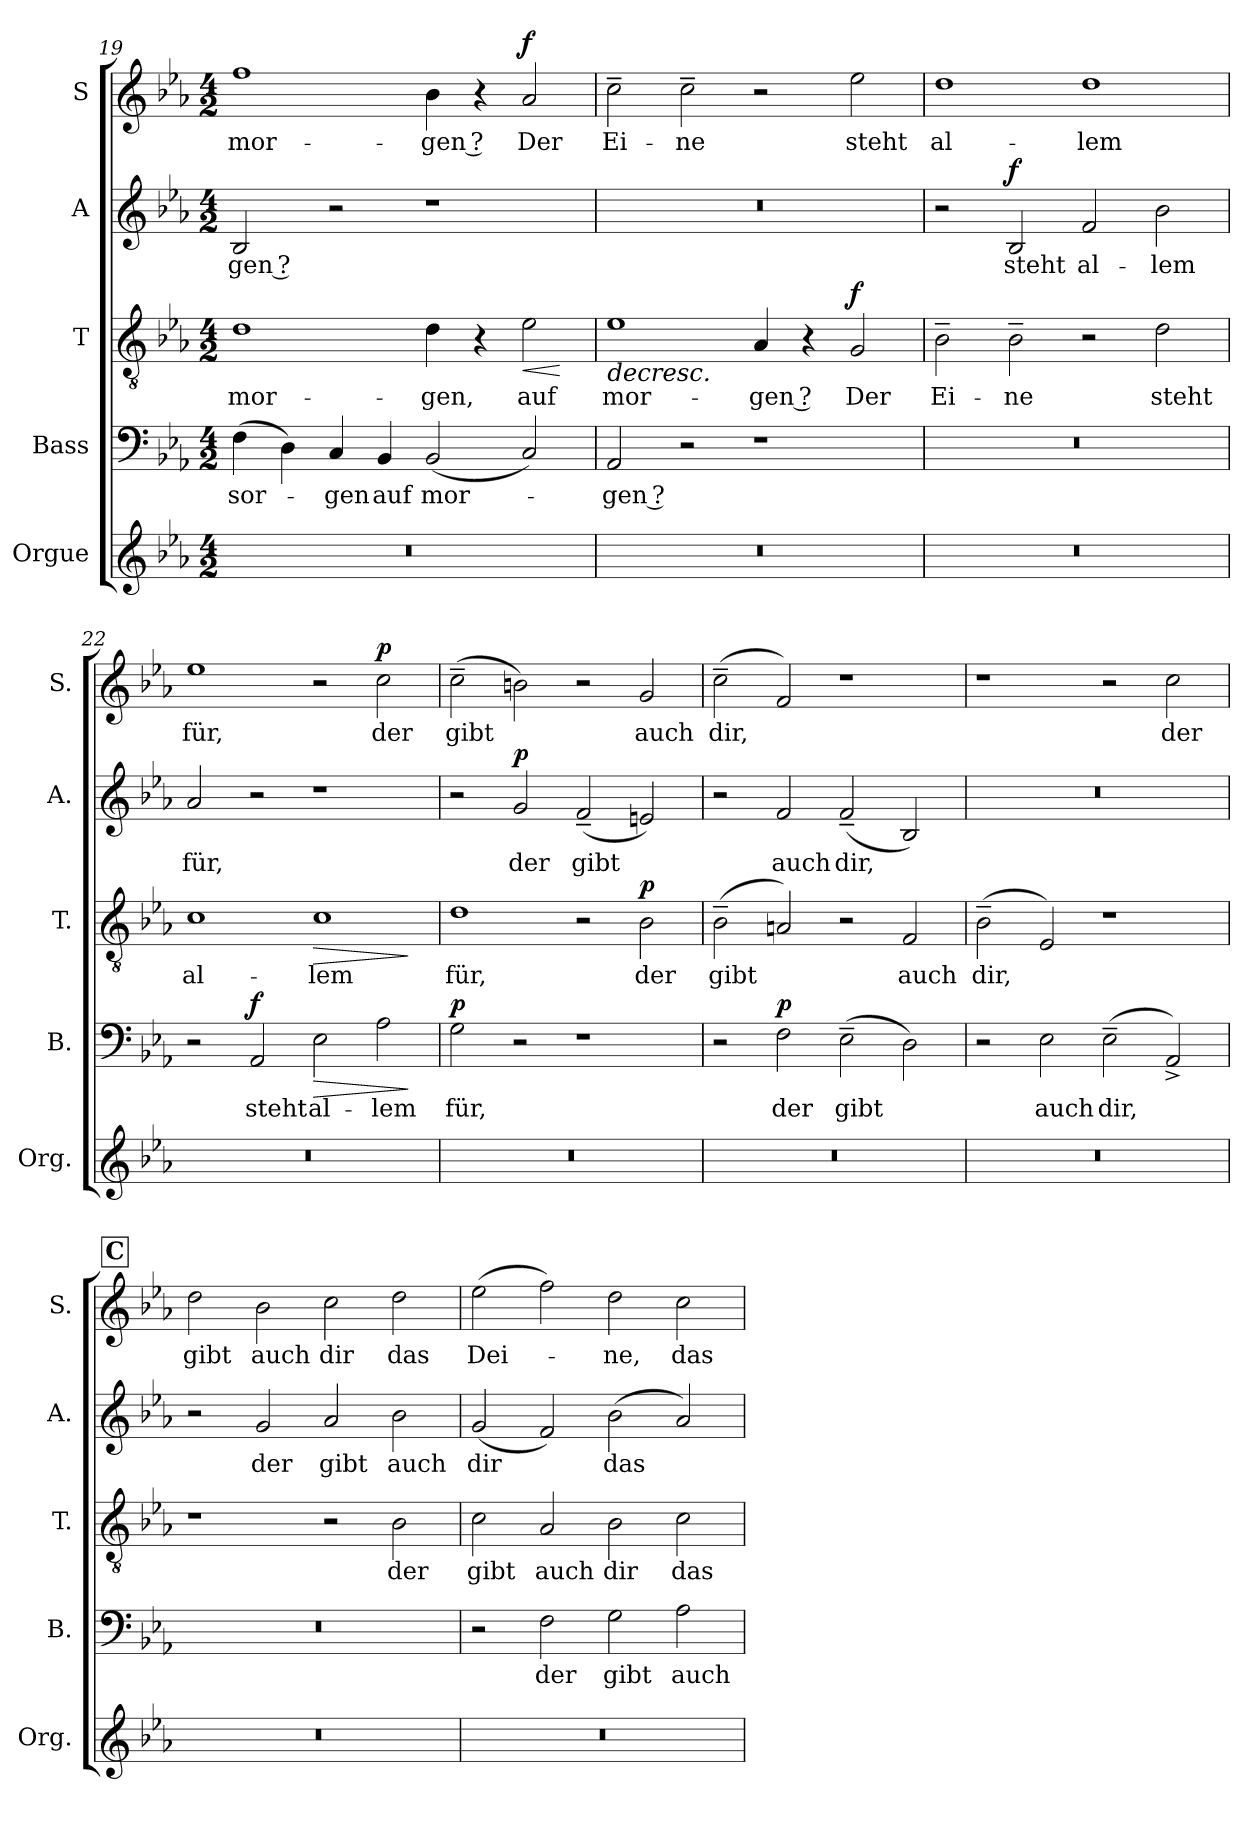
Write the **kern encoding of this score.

**kern	**kern	**text	**dynam	**kern	**text	**dynam	**kern	**text	**dynam	**kern	**text	**dynam
*part5	*part4	*part4	*part4	*part3	*part3	*part3	*part2	*part2	*part2	*part1	*part1	*part1
*staff5	*staff4	*staff4	*staff4	*staff3	*staff3	*staff3	*staff2	*staff2	*staff2	*staff1	*staff1	*staff1
*I"Orgue	*I"Bass	*	*	*I"T	*	*	*I"A	*	*	*I"S	*	*
*I'Org.	*I'B.	*	*	*I'T.	*	*	*I'A.	*	*	*I'S.	*	*
*clefG2	*clefF4	*	*	*clefGv2	*	*	*clefG2	*	*	*clefG2	*	*
*k[b-e-a-]	*k[b-e-a-]	*	*	*k[b-e-a-]	*	*	*k[b-e-a-]	*	*	*k[b-e-a-]	*	*
*M4/2	*M4/2	*	*	*M4/2	*	*	*M4/2	*	*	*M4/2	*	*
=19	=19	=19	=19	=19	=19	=19	=19	=19	=19	=19	=19	=19
!	!	!LO:LY:b	!	!	!LO:LY:b	!	!	!LO:LY:b	!	!	!LO:LY:b	!
0r	(>4F\	sor-	.	1d	mor-	.	2B-/	-gen ?	.	1ff	mor-	.
.	4D\)	.	.	.	.	.	.	.	.	.	.	.
!	!	!LO:LY:b	!	!	!	!	!	!	!	!	!	!
.	4C/	-gen	.	.	.	.	2r	.	.	.	.	.
!	!	!LO:LY:b	!	!	!	!	!	!	!	!	!	!
.	4BB-/	auf	.	.	.	.	.	.	.	.	.	.
!	!	!LO:LY:b	!	!	!LO:LY:b	!	!	!	!	!	!LO:LY:b	!
.	(<2BB-/	mor-	.	4d\	-gen,	.	1r	.	.	4b-\	-gen ?	.
.	.	.	.	4r	.	.	.	.	.	4r	.	.
!	!	!	!	!	!LO:LY:b	!LO:HP:b	!	!	!	!	!LO:LY:b	!LO:DY:a
.	2C/)	.	.	2e-\	auf	<	.	.	.	2a-/	Der	f
.	.	.	.	.	.	[	.	.	.	.	.	.
=20	=20	=20	=20	=20	=20	=20	=20	=20	=20	=20	=20	=20
!	!	!LO:LY:b	!	!	!LO:LY:b	!LO:HP:b	!	!	!	!	!LO:LY:b	!
0r	2AA-/	-gen ?	.	1e-	mor-	>	0r	.	.	2cc~\	Ei-	.
!	!	!	!	!	!	!	!	!	!	!	!LO:LY:b	!
.	2r	.	.	.	.	.	.	.	.	2cc~\	-ne	.
!	!	!	!	!	!LO:LY:b	!	!	!	!	!	!	!
.	1r	.	.	4A-/	-gen ?	.	.	.	.	2r	.	.
.	.	.	.	4r	.	.	.	.	.	.	.	.
!	!	!	!	!	!LO:LY:b	!LO:DY:a	!	!	!	!	!LO:LY:b	!
.	.	.	.	2G/	Der	f	.	.	.	2ee-\	steht	.
.	.	.	.	.	.	]	.	.	.	.	.	.
!!LO:LB:g=z
=21	=21	=21	=21	=21	=21	=21	=21	=21	=21	=21	=21	=21
!	!	!	!	!	!LO:LY:b	!	!	!	!	!	!LO:LY:b	!
0r	0r	.	.	2B-~\	Ei-	.	2r	.	.	1dd	al-	.
!	!	!	!	!	!LO:LY:b	!	!	!LO:LY:b	!LO:DY:a	!	!	!
.	.	.	.	2B-~\	-ne	.	2B-/	steht	f	.	.	.
!	!	!	!	!	!	!	!	!LO:LY:b	!	!	!LO:LY:b	!
.	.	.	.	2r	.	.	2f/	al-	.	1dd	-lem	.
!	!	!	!	!	!LO:LY:b	!	!	!LO:LY:b	!	!	!	!
.	.	.	.	2d\	steht	.	2b-\	-lem	.	.	.	.
=22	=22	=22	=22	=22	=22	=22	=22	=22	=22	=22	=22	=22
!	!	!	!	!	!LO:LY:b	!	!	!LO:LY:b	!	!	!LO:LY:b	!
0r	2r	.	.	1c	al-	.	2a-/	für,	.	1ee-	für,	.
!	!	!LO:LY:b	!LO:DY:a	!	!	!	!	!	!	!	!	!
.	2AA-/	steht	f	.	.	.	2r	.	.	.	.	.
!	!	!LO:LY:b	!LO:HP:b	!	!LO:LY:b	!LO:HP:b	!	!	!	!	!	!
.	2E-\	al-	>	1c	-lem	>	1r	.	.	2r	.	.
!	!	!LO:LY:b	!	!	!	!	!	!	!	!	!LO:LY:b	!LO:DY:a
.	2A-\	-lem	.	.	.	.	.	.	.	2cc\	der	p
.	.	.	]	.	.	]	.	.	.	.	.	.
=23	=23	=23	=23	=23	=23	=23	=23	=23	=23	=23	=23	=23
!	!	!LO:LY:b	!LO:DY:a	!	!LO:LY:b	!	!	!	!	!	!LO:LY:b	!
0r	2G\	für,	p	1d	für,	.	2r	.	.	(>2cc~\	gibt	.
!	!	!	!	!	!	!	!	!LO:LY:b	!LO:DY:a	!	!	!
.	2r	.	.	.	.	.	2g/	der	p	2bn\)	.	.
!	!	!	!	!	!	!	!	!LO:LY:b	!	!	!	!
.	1r	.	.	2r	.	.	(<2f~/	gibt	.	2r	.	.
!	!	!	!	!	!LO:LY:b	!LO:DY:a	!	!	!	!	!LO:LY:b	!
.	.	.	.	2B-\	der	p	2en/)	.	.	2g/	auch	.
=24	=24	=24	=24	=24	=24	=24	=24	=24	=24	=24	=24	=24
!	!	!	!	!	!LO:LY:b	!	!	!	!	!	!LO:LY:b	!
0r	2r	.	.	(>2B-~\	gibt	.	2r	.	.	(>2cc~\	dir,	.
!	!	!LO:LY:b	!LO:DY:a	!	!	!	!	!LO:LY:b	!	!	!	!
.	2F\	der	p	2An/)	.	.	2f/	auch	.	2f/)	.	.
!	!	!LO:LY:b	!	!	!	!	!	!LO:LY:b	!	!	!	!
.	(>2E-~\	gibt	.	2r	.	.	(<2f~/	dir,	.	1r	.	.
!	!	!	!	!	!LO:LY:b	!	!	!	!	!	!	!
.	2D\)	.	.	2F/	auch	.	2B-/)	.	.	.	.	.
!!LO:PB:g=z
=25	=25	=25	=25	=25	=25	=25	=25	=25	=25	=25	=25	=25
!	!	!	!	!	!LO:LY:b	!	!	!	!	!	!	!
0r	2r	.	.	(>2B-~\	dir,	.	0r	.	.	1r	.	.
!	!	!LO:LY:b	!	!	!	!	!	!	!	!	!	!
.	2E-\	auch	.	2E-/)	.	.	.	.	.	.	.	.
!	!	!LO:LY:b	!	!	!	!	!	!	!	!	!	!
.	(>2E-~\	dir,	.	1r	.	.	.	.	.	2r	.	.
!	!	!	!	!	!	!	!	!	!	!	!LO:LY:b	!
.	2AA-^/)	.	.	.	.	.	.	.	.	2cc\	der	.
!!LO:REH:place=s1:a:B:fs=18:t=C
=26	=26	=26	=26	=26	=26	=26	=26	=26	=26	=26	=26	=26
!	!	!	!	!	!	!	!	!	!	!	!LO:LY:b	!
0r	0r	.	.	1r	.	.	2r	.	.	2dd\	gibt	.
!	!	!	!	!	!	!	!	!LO:LY:b	!	!	!LO:LY:b	!
.	.	.	.	.	.	.	2g/	der	.	2b-\	auch	.
!	!	!	!	!	!	!	!	!LO:LY:b	!	!	!LO:LY:b	!
.	.	.	.	2r	.	.	2a-/	gibt	.	2cc\	dir	.
!	!	!	!	!	!LO:LY:b	!	!	!LO:LY:b	!	!	!LO:LY:b	!
.	.	.	.	2B-\	der	.	2b-\	auch	.	2dd\	das	.
=27	=27	=27	=27	=27	=27	=27	=27	=27	=27	=27	=27	=27
!	!	!	!	!	!LO:LY:b	!	!	!LO:LY:b	!	!	!LO:LY:b	!
0r	2r	.	.	2c\	gibt	.	(<2g/	dir	.	(>2ee-\	Dei-	.
!	!	!LO:LY:b	!	!	!LO:LY:b	!	!	!	!	!	!	!
.	2F\	der	.	2A-/	auch	.	2f/)	.	.	2ff\)	.	.
!	!	!LO:LY:b	!	!	!LO:LY:b	!	!	!LO:LY:b	!	!	!LO:LY:b	!
.	2G\	gibt	.	2B-\	dir	.	(<2b-\	das	.	2dd\	-ne,	.
!	!	!LO:LY:b	!	!	!LO:LY:b	!	!	!	!	!	!LO:LY:b	!
.	2A-\	auch	.	2c\	das	.	2a-/)	.	.	2cc\	das	.
=	=	=	=	=	=	=	=	=	=	=	=	=
*-	*-	*-	*-	*-	*-	*-	*-	*-	*-	*-	*-	*-
